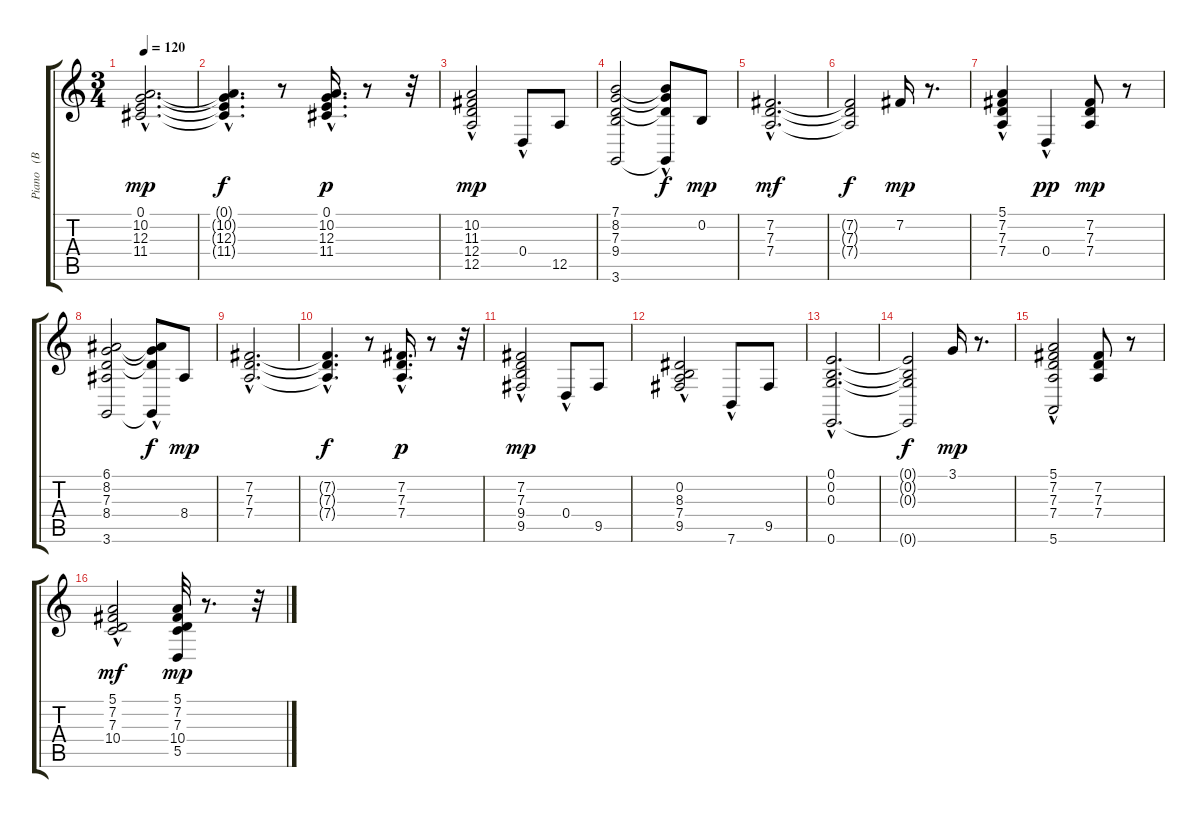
\track ("Piano   (BB)" "Piano   (B") {instrument electricpiano1}
\staff {score tabs}
\tuning (E4 B3 G3 D3 A2 E2) {hide}
\ts (3 4)
\tempo 120
\clef g2
\ks c
(0.1{hac} 10.2{hac} 12.3{hac} 11.4{hac}).2{d dy mp} |
(0.1{hac t} 10.2{hac t} 12.3{hac t} 11.4{hac t}).4{d dy f} r.8 (0.1{hac} 10.2{hac} 12.3{hac} 11.4{hac}).16{d dy p} r.8 r.32 |
(10.2{hac} 11.3{hac} 12.4 12.5).2{dy mp} 0.4{hac}.8 12.5.8 |
(7.1 8.2 7.3 9.4 3.6).2 (7.1{t} 8.2{t} 7.3{t} 3.6{hac t}).8{dy f} 0.2.8{dy mp} |
(7.2{hac} 7.3{hac} 7.4{hac}).2{d dy mf} |
(7.2{t} 7.3{t} 7.4{t}).2{dy f} 7.2.16{dy mp} r.8{d} |
(5.1{hac} 7.2 7.3 7.4).4 0.4{hac}.4{dy pp} (7.2 7.3 7.4).8{dy mp} r.8 |
(6.1 8.2 7.3 8.4 3.6).2 (6.1{t} 8.2{t} 7.3{t} 3.6{hac t}).8{dy f} 8.4.8{dy mp} |
(7.2{hac} 7.3{hac} 7.4{hac}).2{d} |
(7.2{hac t} 7.3{hac t} 7.4{hac t}).4{d dy f} r.8 (7.2{hac} 7.3{hac} 7.4{hac}).16{d dy p} r.8 r.32 |
(7.2{hac} 7.3{hac} 9.4 9.5).2{dy mp} 0.4{hac}.8 9.5.8 |
(0.2{hac} 8.3{hac} 7.4 9.5).2 7.6{hac}.8 9.5.8 |
(0.1{hac} 0.2{hac} 0.3{hac} 0.6{hac}).2{d} |
(0.1{t} 0.2{t} 0.3{t} 0.6{t}).2{dy f} 3.1.16{dy mp} r.8{d} |
(5.1{hac} 7.2 7.3 7.4 5.6).2 (7.2 7.3 7.4).8 r.8 |
(5.1{hac} 7.2{hac} 7.3{hac} 10.4{hac}).2{dy mf} (5.1 7.2 7.3 10.4 5.5).32{dy mp} r.8{d} r.32
